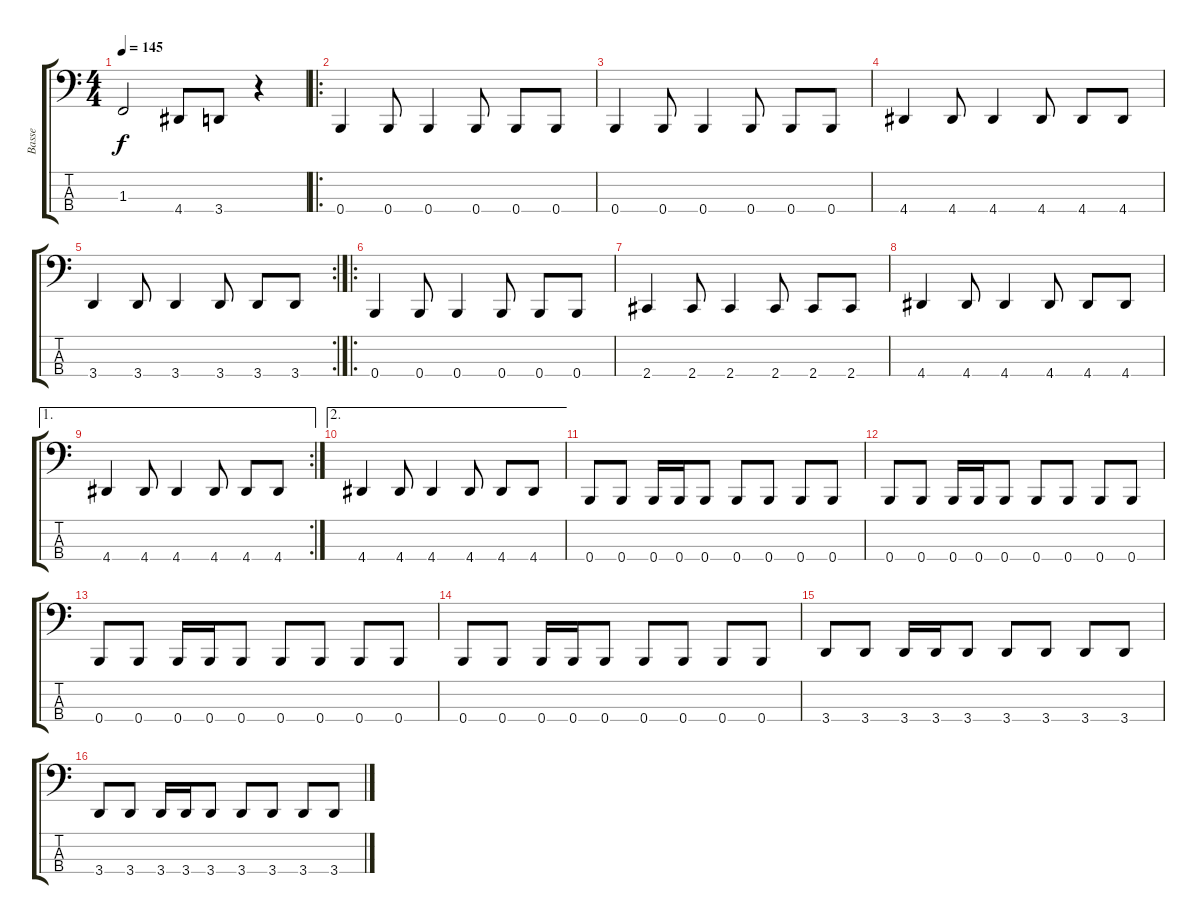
\track ("Basse" "Basse") {instrument electricbassfinger}
\staff {score tabs}
\tuning (D2 A1 E1 B0) {hide}
\ts (4 4)
\tempo 145
\clef f4
\ks c
1.3{t}.2{dy f} 4.4.8 3.4.8 r.4 |
\ro
0.4.4 0.4.8 0.4.4 0.4.8 0.4.8 0.4.8 |
0.4.4 0.4.8 0.4.4 0.4.8 0.4.8 0.4.8 |
4.4.4 4.4.8 4.4.4 4.4.8 4.4.8 4.4.8 |
\rc 2
3.4.4 3.4.8 3.4.4 3.4.8 3.4.8 3.4.8 |
\ro
0.4.4 0.4.8 0.4.4 0.4.8 0.4.8 0.4.8 |
2.4.4 2.4.8 2.4.4 2.4.8 2.4.8 2.4.8 |
4.4.4 4.4.8 4.4.4 4.4.8 4.4.8 4.4.8 |
\ae 1
\rc 2
4.4.4 4.4.8 4.4.4 4.4.8 4.4.8 4.4.8 |
\ae 2
4.4.4 4.4.8 4.4.4 4.4.8 4.4.8 4.4.8 |
0.4.8 0.4.8 0.4.16 0.4.16 0.4.8 0.4.8 0.4.8 0.4.8 0.4.8 |
0.4.8 0.4.8 0.4.16 0.4.16 0.4.8 0.4.8 0.4.8 0.4.8 0.4.8 |
0.4.8 0.4.8 0.4.16 0.4.16 0.4.8 0.4.8 0.4.8 0.4.8 0.4.8 |
0.4.8 0.4.8 0.4.16 0.4.16 0.4.8 0.4.8 0.4.8 0.4.8 0.4.8 |
3.4.8 3.4.8 3.4.16 3.4.16 3.4.8 3.4.8 3.4.8 3.4.8 3.4.8 |
3.4.8 3.4.8 3.4.16 3.4.16 3.4.8 3.4.8 3.4.8 3.4.8 3.4.8
